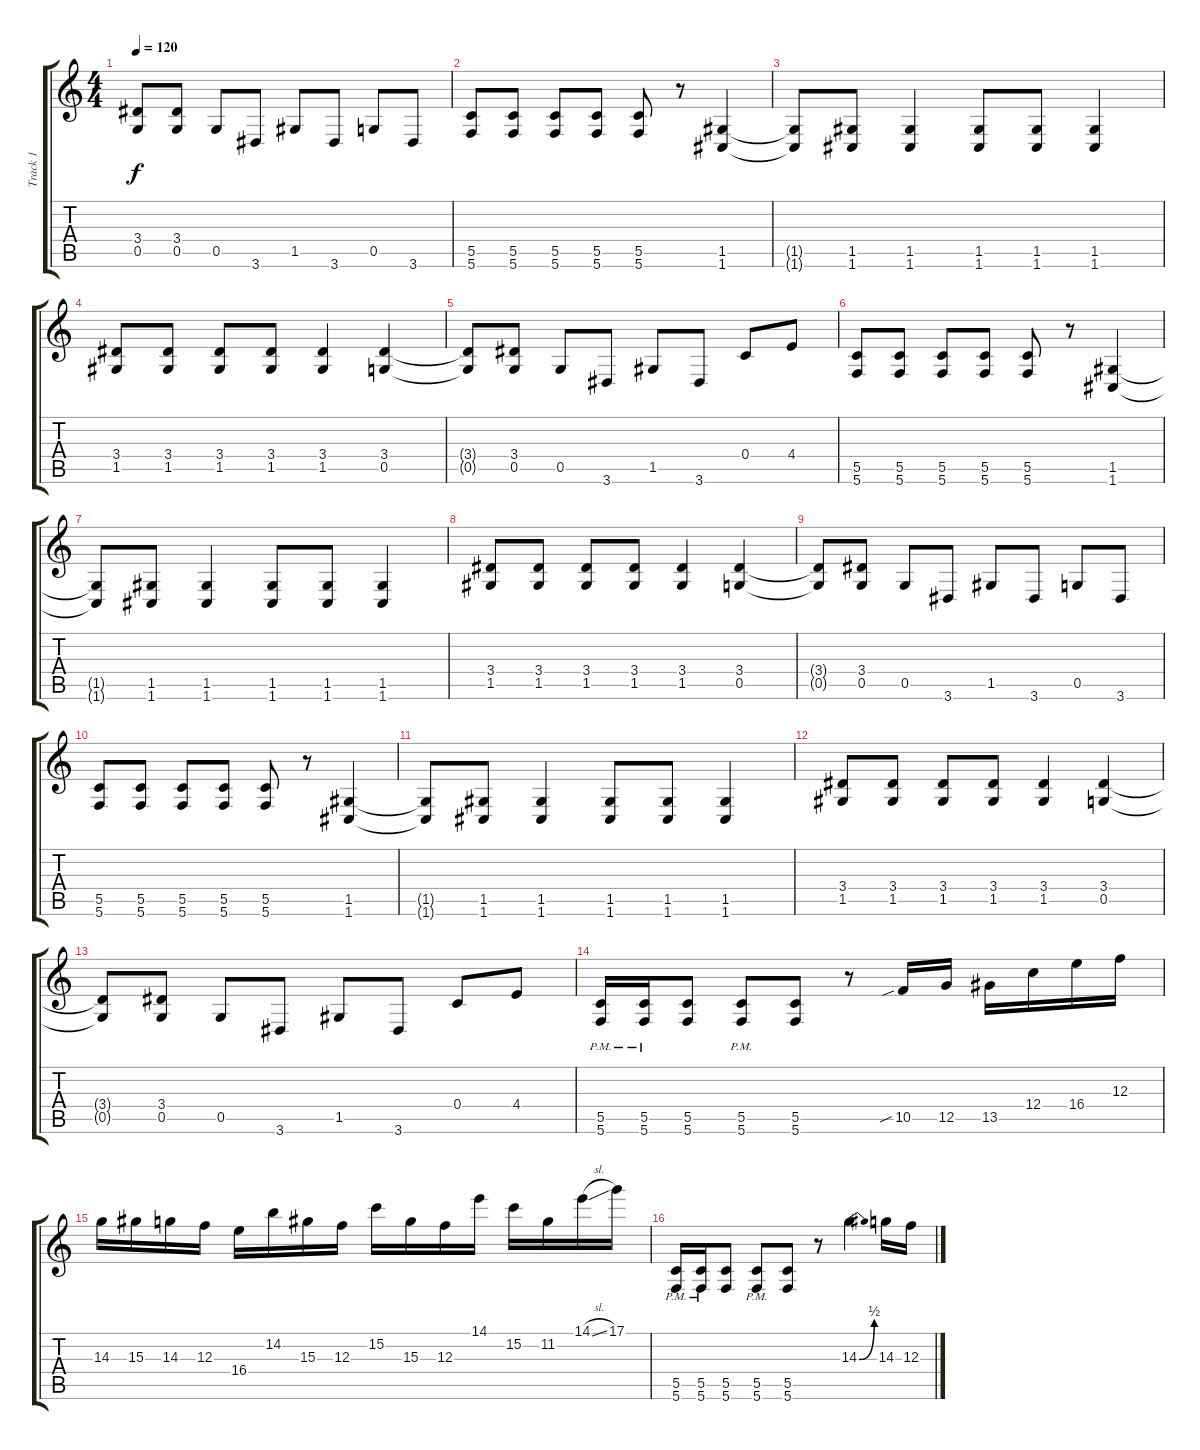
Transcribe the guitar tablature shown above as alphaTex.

\track ("Track 1" "Track 1") {instrument distortionguitar}
\staff {score tabs}
\tuning (D4 A3 F3 C3 G2 C2) {hide}
\ts (4 4)
\tempo 120
\clef g2
\ks c
(3.4{t} 0.5{t}).8{dy f} (3.4 0.5).8 0.5.8 3.6.8 1.5.8 3.6.8 0.5.8 3.6.8 |
(5.5 5.6).8 (5.5 5.6).8 (5.5 5.6).8 (5.5 5.6).8 (5.5 5.6).8 r.8 (1.5 1.6).4 |
(1.5{t} 1.6{t}).8 (1.5 1.6).8 (1.5 1.6).4 (1.5 1.6).8 (1.5 1.6).8 (1.5 1.6).4 |
(3.4 1.5).8 (3.4 1.5).8 (3.4 1.5).8 (3.4 1.5).8 (3.4 1.5).4 (3.4 0.5).4 |
(3.4{t} 0.5{t}).8 (3.4 0.5).8 0.5.8 3.6.8 1.5.8 3.6.8 0.4.8 4.4.8 |
(5.5 5.6).8 (5.5 5.6).8 (5.5 5.6).8 (5.5 5.6).8 (5.5 5.6).8 r.8 (1.5 1.6).4 |
(1.5{t} 1.6{t}).8 (1.5 1.6).8 (1.5 1.6).4 (1.5 1.6).8 (1.5 1.6).8 (1.5 1.6).4 |
(3.4 1.5).8 (3.4 1.5).8 (3.4 1.5).8 (3.4 1.5).8 (3.4 1.5).4 (3.4 0.5).4 |
(3.4{t} 0.5{t}).8 (3.4 0.5).8 0.5.8 3.6.8 1.5.8 3.6.8 0.5.8 3.6.8 |
(5.5 5.6).8 (5.5 5.6).8 (5.5 5.6).8 (5.5 5.6).8 (5.5 5.6).8 r.8 (1.5 1.6).4 |
(1.5{t} 1.6{t}).8 (1.5 1.6).8 (1.5 1.6).4 (1.5 1.6).8 (1.5 1.6).8 (1.5 1.6).4 |
(3.4 1.5).8 (3.4 1.5).8 (3.4 1.5).8 (3.4 1.5).8 (3.4 1.5).4 (3.4 0.5).4 |
(3.4{t} 0.5{t}).8 (3.4 0.5).8 0.5.8 3.6.8 1.5.8 3.6.8 0.4.8 4.4.8 |
(5.5{pm} 5.6{pm}).16 (5.5{pm} 5.6{pm}).16 (5.5 5.6).8 (5.5{pm} 5.6{pm}).8 (5.5 5.6).8 r.8 10.5{sib}.16 12.5.16 13.5.16 12.4.16 16.4.16 12.3.16 |
14.3.16 15.3.16 14.3.16 12.3.16 16.4.16 14.2.16 15.3.16 12.3.16 15.2.16 15.3.16 12.3.16 14.1.16 15.2.16 11.2.16 14.1{sl}.16 17.1.16 |
(5.5{pm} 5.6{pm}).16 (5.5{pm} 5.6{pm}).16 (5.5 5.6).8 (5.5{pm} 5.6{pm}).8 (5.5 5.6).8 r.8 14.3{be (bend 0 0 60 2)}.4 14.3.16 12.3.16
